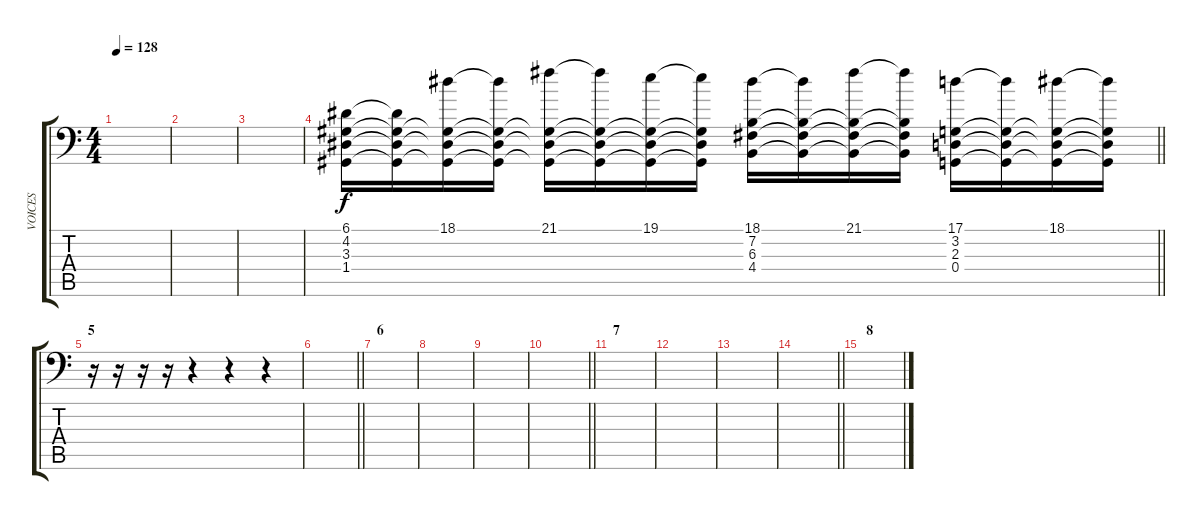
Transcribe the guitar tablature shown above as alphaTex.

\track ("VOICES" "VOICES") {instrument orchestrahit}
\staff {score tabs}
\tuning (A3 E3 C3 G2 D2 G1) {hide}
\ts (4 4)
\tempo 128
\clef f4
\ks c
|
|
|
\barLineRight lightlight
(6.1 4.2 3.3 1.4).16 (6.1{t} 4.2{t} 3.3{t} 1.4{t}).16 (18.1 4.2{t} 3.3{t} 1.4{t}).16 (18.1{t} 4.2{t} 3.3{t} 1.4{t}).16 (21.1 4.2{t} 3.3{t} 1.4{t}).16 (21.1{t} 4.2{t} 3.3{t} 1.4{t}).16 (19.1 4.2{t} 3.3{t} 1.4{t}).16 (19.1{t} 4.2{t} 3.3{t} 1.4{t}).16 (18.1 7.2 6.3 4.4).16 (18.1{t} 7.2{t} 6.3{t} 4.4{t}).16 (21.1 7.2{t} 6.3{t} 4.4{t}).16 (21.1{t} 7.2{t} 6.3{t} 4.4{t}).16 (17.1 3.2 2.3 0.4).16 (17.1{t} 3.2{t} 2.3{t} 0.4{t}).16 (18.1 3.2{t} 2.3{t} 0.4{t}).16 (18.1{t} 3.2{t} 2.3{t} 0.4{t}).16 |
\section ("" "5")
r.16 r.16 r.16 r.16 r.4 r.4 r.4 |
\barLineRight lightlight
|
\section ("" "6")
|
|
|
\barLineRight lightlight
|
\section ("" "7")
|
|
|
\barLineRight lightlight
|
\section ("" " 8")
